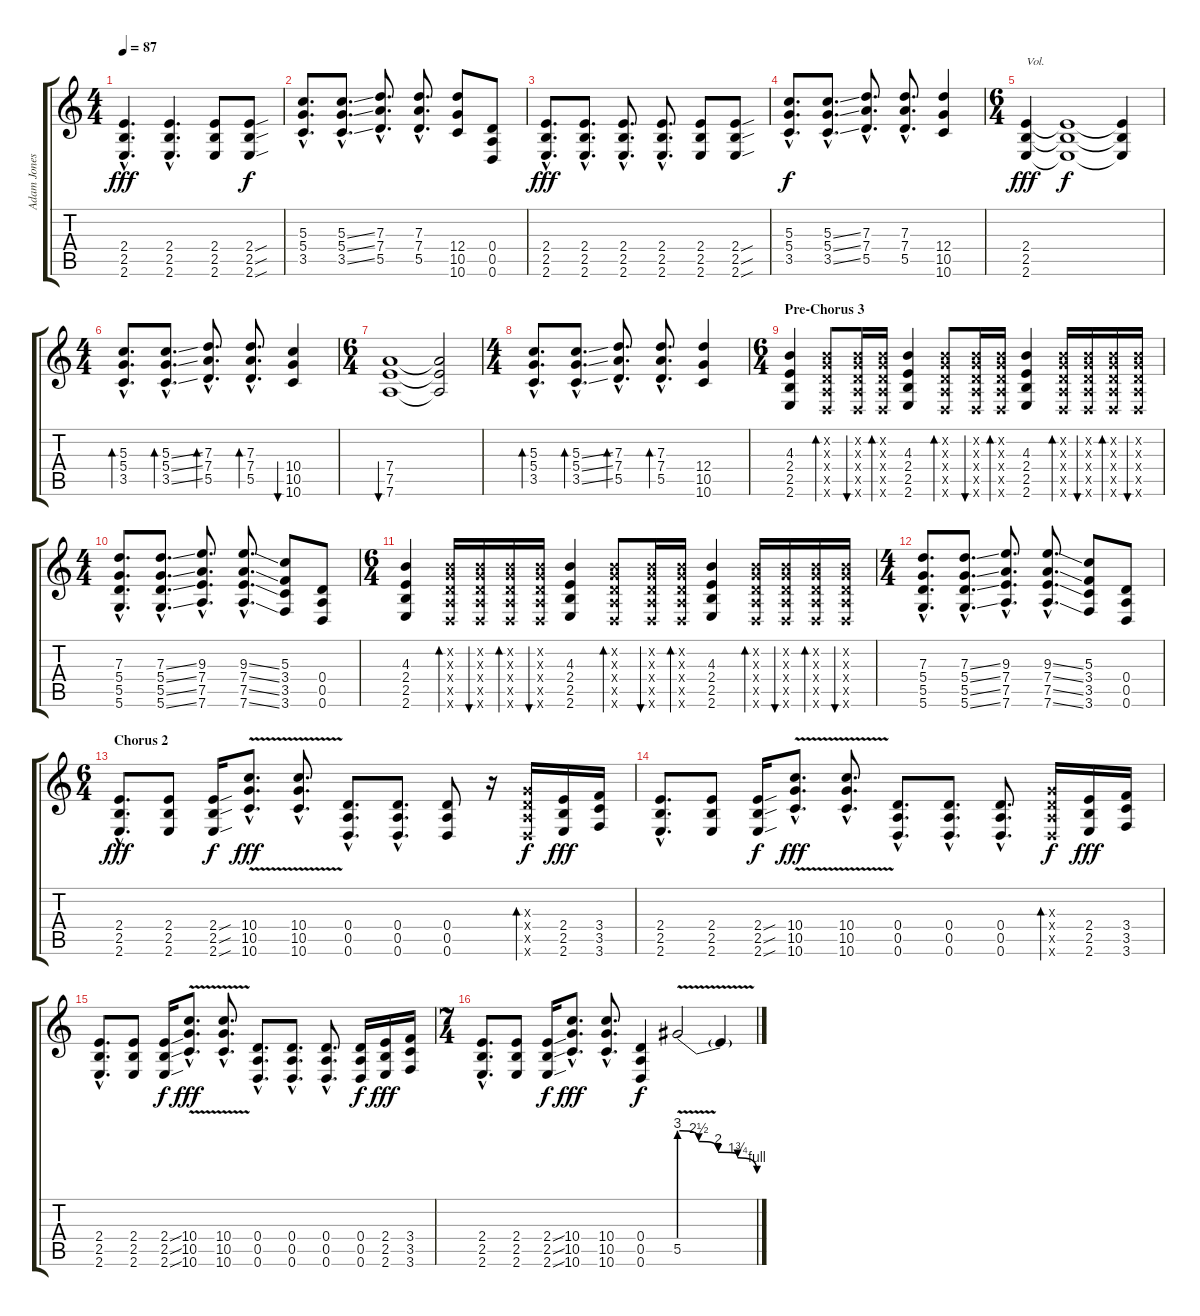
\track ("Adam Jones" "Adam Jones") {instrument distortionguitar}
\staff {score tabs}
\tuning (E4 B3 G3 D3 A2 D2) {hide}
\ts (4 4)
\tempo 87
\clef g2
\ks c
(2.4{hac} 2.5{hac} 2.6{hac}).4{d dy fff} (2.4{hac} 2.5{hac} 2.6{hac}).4{d} (2.4 2.5 2.6).8 (2.4{sou} 2.5{sou} 2.6{sou}).8{dy f} |
(5.3{hac} 5.4{hac} 3.5{hac}).8{d} (5.3{ss hac} 5.4{ss hac} 3.5{ss hac}).8{d} (7.3{hac} 7.4{hac} 5.5{hac}).8{d} (7.3{hac} 7.4{hac} 5.5{hac}).8{d} (12.4 10.5 10.6).8 (0.4 0.5 0.6).8 |
(2.4{hac} 2.5{hac} 2.6{hac}).8{d dy fff} (2.4{hac} 2.5{hac} 2.6{hac}).8{d} (2.4{hac} 2.5{hac} 2.6{hac}).8{d} (2.4{hac} 2.5{hac} 2.6{hac}).8{d} (2.4 2.5 2.6).8 (2.4{sou} 2.5{sou} 2.6{sou}).8 |
(5.3{hac} 5.4{hac} 3.5{hac}).8{d dy f} (5.3{ss hac} 5.4{ss hac} 3.5{ss hac}).8{d} (7.3{hac} 7.4{hac} 5.5{hac}).8{d} (7.3{hac} 7.4{hac} 5.5{hac}).8{d} (12.4 10.5 10.6).4 |
\ts (6 4)
(2.4 2.5 2.6).4{txt "Vol. " dy fff} (2.4{t} 2.5{t} 2.6{t}).1{dy f volume 0} (2.4{t} 2.5{t} 2.6{t}).4 |
\ts (4 4)
(5.3{hac} 5.4{hac} 3.5{hac}).8{d bd 60 volume 14 instrument electricguitarclean} (5.3{ss hac} 5.4{ss hac} 3.5{ss hac}).8{d bd 60} (7.3{hac} 7.4{hac} 5.5{hac}).8{d bd 60} (7.3{hac} 7.4{hac} 5.5{hac}).8{d bd 60} (10.4 10.5 10.6).4{bu 60} |
\ts (6 4)
(7.4 7.5 7.6).1{bu 60} (7.4{t} 7.5{t} 7.6{t}).2 |
\ts (4 4)
(5.3{hac} 5.4{hac} 3.5{hac}).8{d bd 60} (5.3{ss hac} 5.4{ss hac} 3.5{ss hac}).8{d bd 60} (7.3{hac} 7.4{hac} 5.5{hac}).8{d bd 60} (7.3{hac} 7.4{hac} 5.5{hac}).8{d bd 60} (12.4 10.5 10.6).4{volume 14 instrument distortionguitar} |
\ts (6 4)
\section ("" "Pre-Chorus 3")
(4.3 2.4 2.5 2.6).4 (0.2{x} 0.3{x} 0.4{x} 0.5{x} 0.6{x}).8{bd 30} (0.2{x} 0.3{x} 0.4{x} 0.5{x} 0.6{x}).16{bu 30} (0.2{x} 0.3{x} 0.4{x} 0.5{x} 0.6{x}).16{bd 30} (4.3 2.4 2.5 2.6).4 (0.2{x} 0.3{x} 0.4{x} 0.5{x} 0.6{x}).8{bd 30} (0.2{x} 0.3{x} 0.4{x} 0.5{x} 0.6{x}).16{bu 30} (0.2{x} 0.3{x} 0.4{x} 0.5{x} 0.6{x}).16{bd 30} (4.3 2.4 2.5 2.6).4 (0.2{x} 0.3{x} 0.4{x} 0.5{x} 0.6{x}).16{bd 30} (0.2{x} 0.3{x} 0.4{x} 0.5{x} 0.6{x}).16{bu 30} (0.2{x} 0.3{x} 0.4{x} 0.5{x} 0.6{x}).16{bd 30} (0.2{x} 0.3{x} 0.4{x} 0.5{x} 0.6{x}).16{bu 30} |
\ts (4 4)
(7.3{hac} 5.4{hac} 5.5{hac} 5.6{hac}).8{d} (7.3{ss hac} 5.4{ss hac} 5.5{ss hac} 5.6{ss hac}).8{d} (9.3{hac} 7.4{hac} 7.5{hac} 7.6{hac}).8{d} (9.3{ss hac} 7.4{ss hac} 7.5{ss hac} 7.6{ss hac}).8{d} (5.3 3.4 3.5 3.6).8 (0.4 0.5 0.6).8 |
\ts (6 4)
(4.3 2.4 2.5 2.6).4 (0.2{x} 0.3{x} 0.4{x} 0.5{x} 0.6{x}).16{bd 30} (0.2{x} 0.3{x} 0.4{x} 0.5{x} 0.6{x}).16{bu 30} (0.2{x} 0.3{x} 0.4{x} 0.5{x} 0.6{x}).16{bd 30} (0.2{x} 0.3{x} 0.4{x} 0.5{x} 0.6{x}).16{bu 30} (4.3 2.4 2.5 2.6).4 (0.2{x} 0.3{x} 0.4{x} 0.5{x} 0.6{x}).8{bd 30} (0.2{x} 0.3{x} 0.4{x} 0.5{x} 0.6{x}).16{bu 30} (0.2{x} 0.3{x} 0.4{x} 0.5{x} 0.6{x}).16{bd 30} (4.3 2.4 2.5 2.6).4 (0.2{x} 0.3{x} 0.4{x} 0.5{x} 0.6{x}).16{bd 30} (0.2{x} 0.3{x} 0.4{x} 0.5{x} 0.6{x}).16{bu 30} (0.2{x} 0.3{x} 0.4{x} 0.5{x} 0.6{x}).16{bd 30} (0.2{x} 0.3{x} 0.4{x} 0.5{x} 0.6{x}).16{bu 30} |
\ts (4 4)
(7.3{hac} 5.4{hac} 5.5{hac} 5.6{hac}).8{d} (7.3{ss hac} 5.4{ss hac} 5.5{ss hac} 5.6{ss hac}).8{d} (9.3{hac} 7.4{hac} 7.5{hac} 7.6{hac}).8{d} (9.3{ss hac} 7.4{ss hac} 7.5{ss hac} 7.6{ss hac}).8{d} (5.3 3.4 3.5 3.6).8 (0.4 0.5 0.6).8 |
\ts (6 4)
\section ("" "Chorus 2")
(2.4{hac} 2.5{hac} 2.6{hac}).8{d dy fff} (2.4 2.5 2.6).8 (2.4{sou} 2.5{sou} 2.6{sou}).16{dy f} (10.4{v hac} 10.5{v hac} 10.6{v hac}).8{d dy fff} (10.4{v hac} 10.5{v hac} 10.6{v hac}).8{d} (0.4{hac} 0.5{hac} 0.6{hac}).8{d} (0.4{hac} 0.5{hac} 0.6{hac}).8{d} (0.4 0.5 0.6).8 r.16 (0.3{x} 0.4{x} 0.5{x} 0.6{x}).16{bd 30 dy f} (2.4 2.5 2.6).16{dy fff} (3.4 3.5 3.6).16 |
(2.4{hac} 2.5{hac} 2.6{hac}).8{d} (2.4 2.5 2.6).8 (2.4{sou} 2.5{sou} 2.6{sou}).16{dy f} (10.4{v hac} 10.5{v hac} 10.6{v hac}).8{d dy fff} (10.4{v hac} 10.5{v hac} 10.6{v hac}).8{d} (0.4{hac} 0.5{hac} 0.6{hac}).8{d} (0.4{hac} 0.5{hac} 0.6{hac}).8{d} (0.4{hac} 0.5{hac} 0.6{hac}).8{d} (0.3{x} 0.4{x} 0.5{x} 0.6{x}).16{bd 30 dy f} (2.4 2.5 2.6).16{dy fff} (3.4 3.5 3.6).16 |
(2.4{hac} 2.5{hac} 2.6{hac}).8{d} (2.4 2.5 2.6).8 (2.4{sou} 2.5{sou} 2.6{sou}).16{dy f} (10.4{v hac} 10.5{hac} 10.6{hac}).8{d dy fff} (10.4{v hac} 10.5{hac} 10.6{hac}).8{d} (0.4{hac} 0.5{hac} 0.6{hac}).8{d} (0.4{hac} 0.5{hac} 0.6{hac}).8{d} (0.4{hac} 0.5{hac} 0.6{hac}).8{d} (0.4 0.5 0.6).16{dy f} (2.4 2.5 2.6).16{dy fff} (3.4 3.5 3.6).16 |
\ts (7 4)
(2.4{hac} 2.5{hac} 2.6{hac}).8{d} (2.4 2.5 2.6).8 (2.4{sou} 2.5{sou} 2.6{sou}).16{dy f} (10.4{hac} 10.5{hac} 10.6{hac}).8{d dy fff} (10.4{hac} 10.5{hac} 10.6{hac}).8{d} (0.4 0.5 0.6).4{dy f} 5.5{be (custom 0 12 15 10 30 8 45 7 60 4) v}.2 5.5{t}.4{volume 5}
